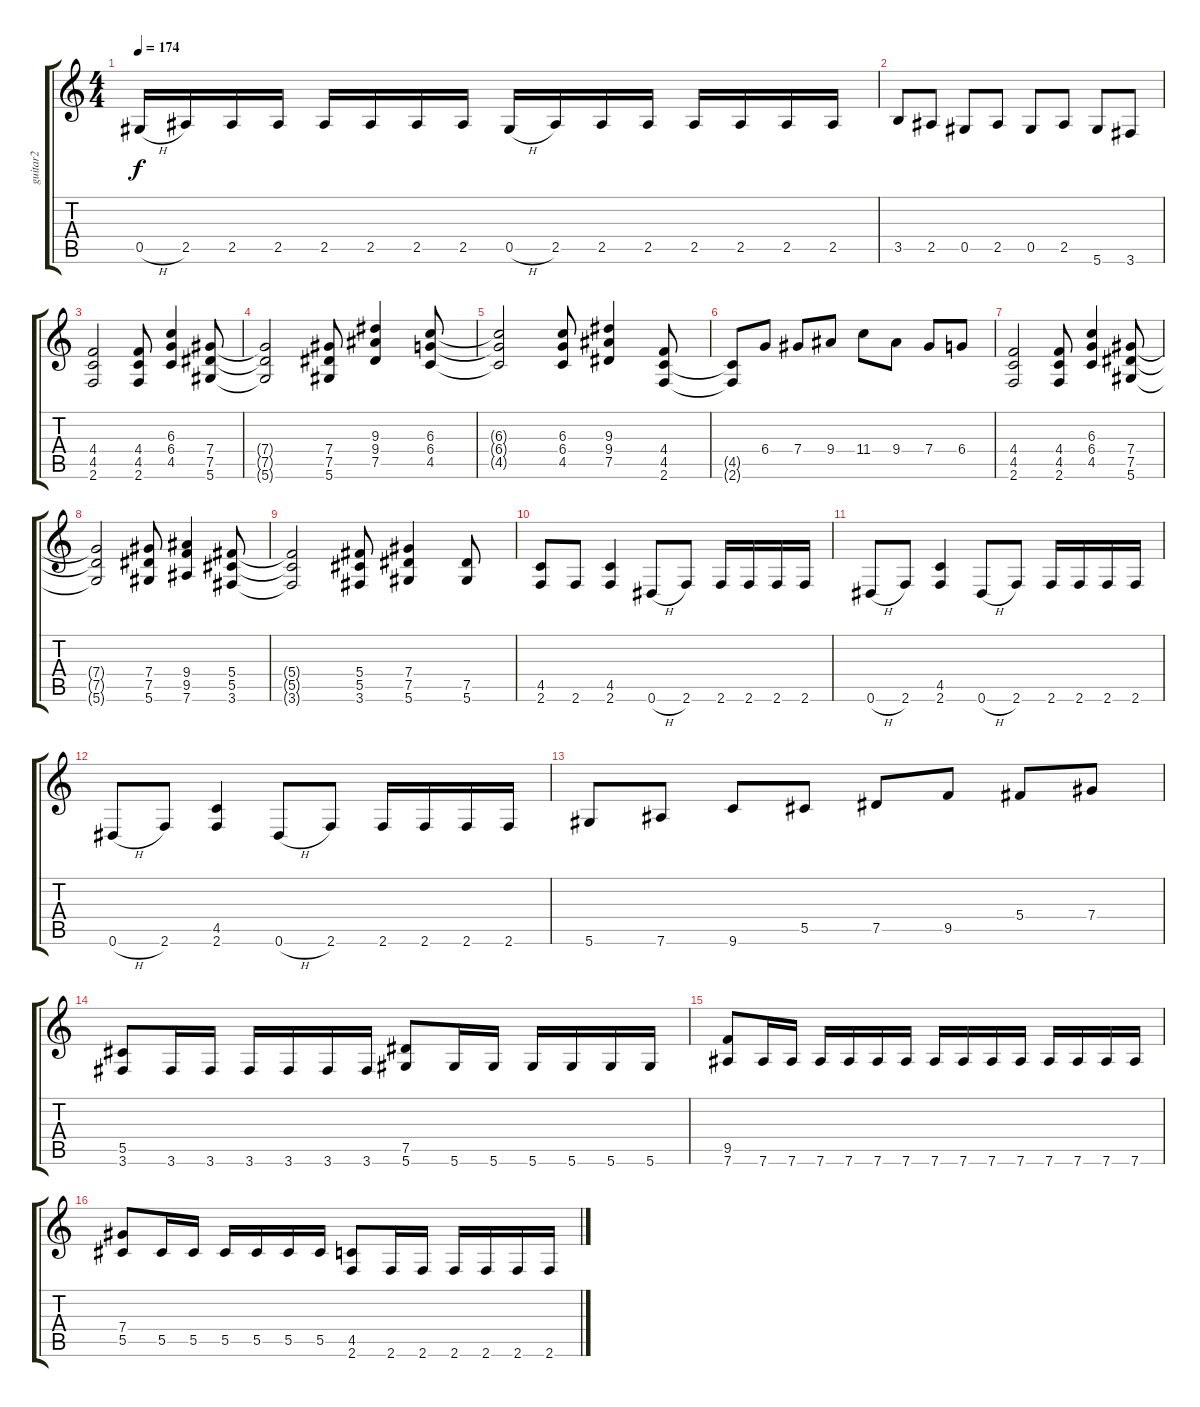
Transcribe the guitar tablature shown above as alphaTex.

\track ("guitar2" "guitar2") {instrument overdrivenguitar}
\staff {score tabs}
\tuning (Eb4 Bb3 Gb3 Db3 Ab2 Eb2) {hide}
\ts (4 4)
\tempo 174
\clef g2
\ks c
0.5{h}.16{dy f} 2.5.16 2.5.16 2.5.16 2.5.16 2.5.16 2.5.16 2.5.16 0.5{h}.16 2.5.16 2.5.16 2.5.16 2.5.16 2.5.16 2.5.16 2.5.16 |
3.5.8 2.5.8 0.5.8 2.5.8 0.5.8 2.5.8 5.6.8 3.6.8 |
(4.4 4.5 2.6).2 (4.4 4.5 2.6).8 (6.3 6.4 4.5).4 (7.4 7.5 5.6).8 |
(7.4{t} 7.5{t} 5.6{t}).2 (7.4 7.5 5.6).8 (9.3 9.4 7.5).4 (6.3 6.4 4.5).8 |
(6.3{t} 6.4{t} 4.5{t}).2 (6.3 6.4 4.5).8 (9.3 9.4 7.5).4 (4.4 4.5 2.6).8 |
(4.5{t} 2.6{t}).8 6.4.8 7.4.8 9.4.8 11.4.8 9.4.8 7.4.8 6.4.8 |
(4.4 4.5 2.6).2 (4.4 4.5 2.6).8 (6.3 6.4 4.5).4 (7.4 7.5 5.6).8 |
(7.4{t} 7.5{t} 5.6{t}).2 (7.4 7.5 5.6).8 (9.4 9.5 7.6).4 (5.4 5.5 3.6).8 |
(5.4{t} 5.5{t} 3.6{t}).2 (5.4 5.5 3.6).8 (7.4 7.5 5.6).4 (7.5 5.6).8 |
(4.5 2.6).8 2.6.8 (4.5 2.6).4 0.6{h}.8 2.6.8 2.6.16 2.6.16 2.6.16 2.6.16 |
0.6{h}.8 2.6.8 (4.5 2.6).4 0.6{h}.8 2.6.8 2.6.16 2.6.16 2.6.16 2.6.16 |
0.6{h}.8 2.6.8 (4.5 2.6).4 0.6{h}.8 2.6.8 2.6.16 2.6.16 2.6.16 2.6.16 |
5.6.8 7.6.8 9.6.8 5.5.8 7.5.8 9.5.8 5.4.8 7.4.8 |
(5.5 3.6).8 3.6.16 3.6.16 3.6.16 3.6.16 3.6.16 3.6.16 (7.5 5.6).8 5.6.16 5.6.16 5.6.16 5.6.16 5.6.16 5.6.16 |
(9.5 7.6).8 7.6.16 7.6.16 7.6.16 7.6.16 7.6.16 7.6.16 7.6.16 7.6.16 7.6.16 7.6.16 7.6.16 7.6.16 7.6.16 7.6.16 |
(7.4 5.5).8 5.5.16 5.5.16 5.5.16 5.5.16 5.5.16 5.5.16 (4.5 2.6).8 2.6.16 2.6.16 2.6.16 2.6.16 2.6.16 2.6.16
